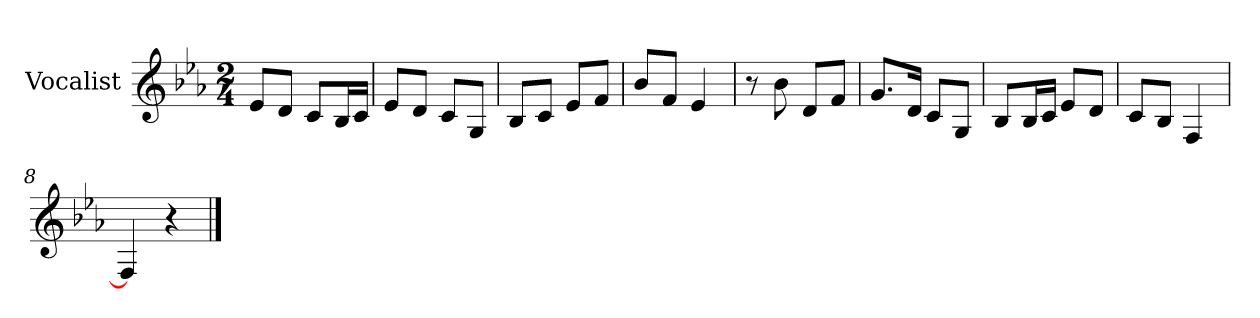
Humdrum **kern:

**kern
*part1
*staff1
*I"Vocalist
*k[b-e-a-]
*E-:
*M2/4
=
8e-L
8dJ
8cL
16B-L
16cJJ
=1
8e-L
8dJ
8cL
8GJ
=2
8B-L
8cJ
8e-L
8fJ
=3
8b-L
8fJ
4e-
=4
8r
8b-
8dL
8fJ
=5
8.gL
16dJk
8cL
8GJ
=6
8B-L
16B-L
16cJJ
8e-L
8dJ
=7
8cL
8B-J
4F
=8
4F]
4r
==
*-
